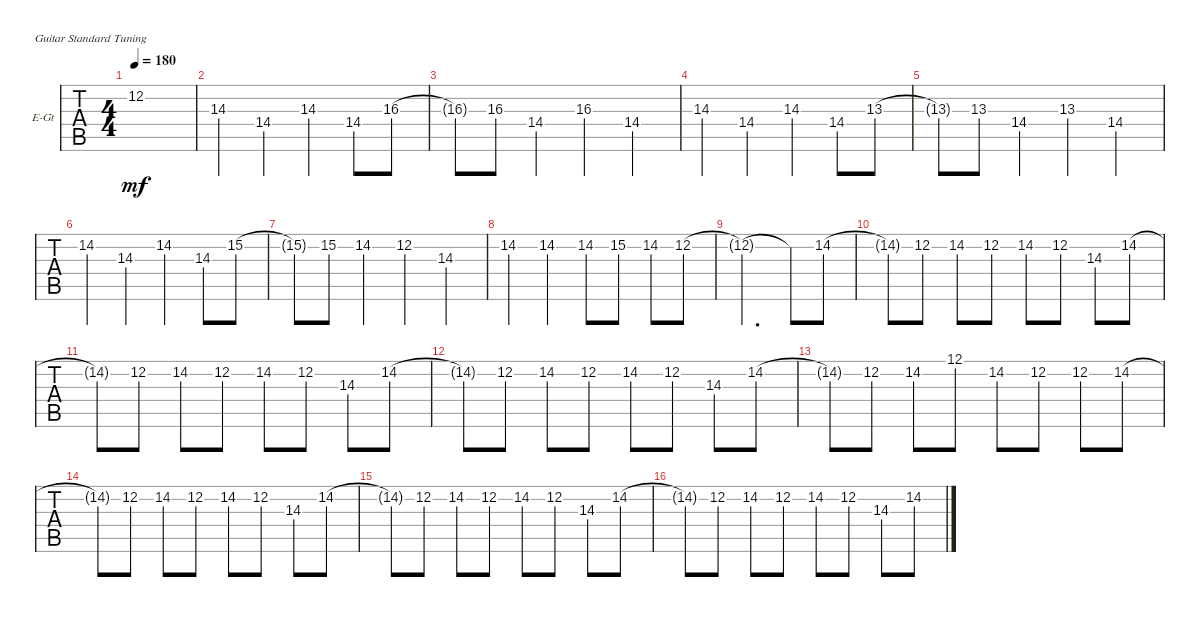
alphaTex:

\defaultSystemsLayout 4
\bracketExtendMode groupsimilarinstruments
\firstSystemTrackNameOrientation horizontal
\otherSystemsTrackNameOrientation horizontal
\track ("Cole Train" "E-Gt") {instrument distortionguitar}
\staff {tabs}
\tuning (E4 B3 G3 D3 A2 E2)
\ts (4 4)
\tempo 180
\clef g2
\scale
0.25
\ks c
12.2{t}.1{dy mf} |
\scale
0.25 14.3.4 14.4.4 14.3.4 14.4.8 16.3.8 |
\scale
0.25 16.3{t}.8 16.3.8 14.4.4 16.3.4 14.4.4 |
\scale
0.25 14.3.4 14.4.4 14.3.4 14.4.8 13.3.8 |
\scale
0.25 13.3{t}.8 13.3.8 14.4.4 13.3.4 14.4.4 |
\scale
0.25 14.2.4 14.3.4 14.2.4 14.3.8 15.2.8 |
\scale
0.25 15.2{t}.8 15.2.8 14.2.4 12.2.4 14.3.4 |
\scale
0.25 14.2.4 14.2.4 14.2.8 15.2.8 14.2.8 12.2.8 |
\scale
0.25 12.2{t}.2{d} 12.2{t}.8 14.2.8 |
\scale
0.25 14.2{t}.8 12.2.8 14.2.8 12.2.8 14.2.8 12.2.8 14.3.8 14.2.8 |
\scale
0.25 14.2{t}.8 12.2.8 14.2.8 12.2.8 14.2.8 12.2.8 14.3.8 14.2.8 |
\scale
0.25 14.2{t}.8 12.2.8 14.2.8 12.2.8 14.2.8 12.2.8 14.3.8 14.2.8 |
\scale
0.25 14.2{t}.8 12.2.8 14.2.8 12.1.8 14.2.8 12.2.8 12.2.8 14.2.8 |
\scale
0.25 14.2{t}.8 12.2.8 14.2.8 12.2.8 14.2.8 12.2.8 14.3.8 14.2.8 |
\scale
0.25 14.2{t}.8 12.2.8 14.2.8 12.2.8 14.2.8 12.2.8 14.3.8 14.2.8 |
\scale
0.25 14.2{t}.8 12.2.8 14.2.8 12.2.8 14.2.8 12.2.8 14.3.8 14.2.8
